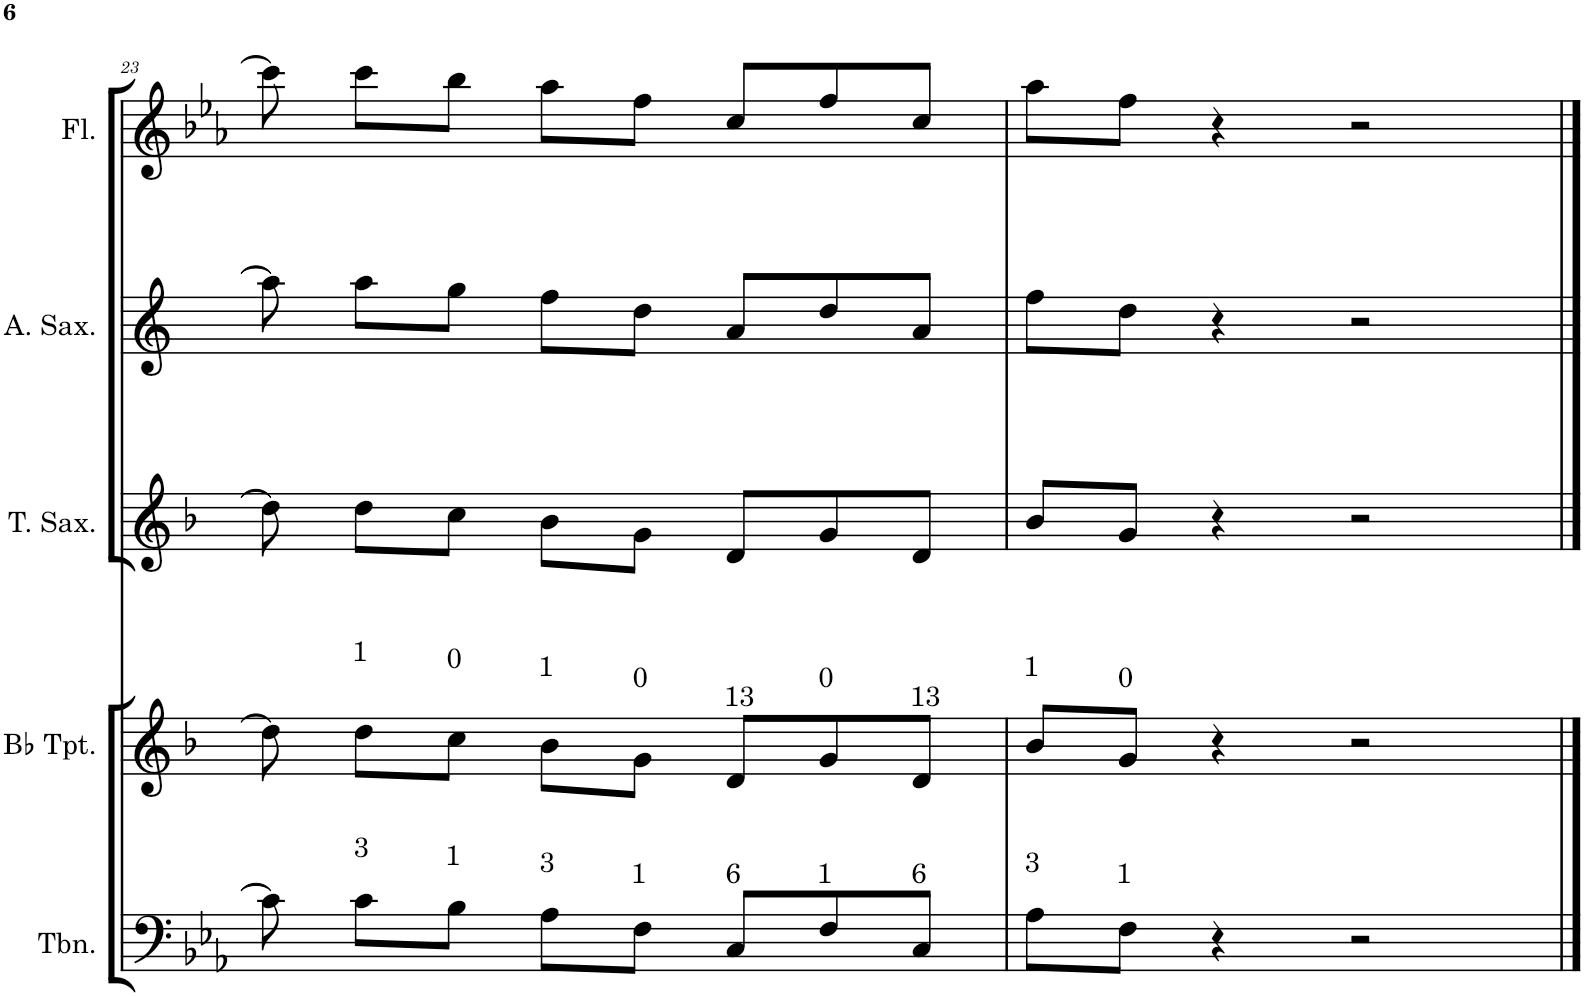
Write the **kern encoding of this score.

**kern	**kern	**kern	**kern	**kern
*part5	*part4	*part3	*part2	*part1
*staff5	*staff4	*staff3	*staff2	*staff1
*I"Trombone	*I"Bb Trumpet	*I"Tenor Saxophone	*I"Alto Saxophone	*I"Flute
*I'Tbn.	*I'Bb Tpt.	*I'T. Sax.	*I'A. Sax.	*I'Fl.
!!LO:PB:g=z
*clefF4	*clefG2	*clefG2	*clefG2	*clefG2
*	*Trd1c2	*Trd8c14	*Trd5c9	*
*k[b-e-a-]	*k[b-]	*k[b-]	*k[]	*k[b-e-a-]
*M4/4	*M4/4	*M4/4	*M4/4	*M4/4
=23	=23	=23	=23	=23
8c\]	8dd\]	8dd\]	8aa\]	8ccc\]
!	!LO:TX:a:t=1	!	!	!
!LO:TX:a:t=3	!	!	!	!
8c\L	8dd\L	8dd\L	8aa\L	8ccc\L
!	!LO:TX:a:t=0	!	!	!
!LO:TX:a:t=1	!	!	!	!
8B-\J	8cc\J	8cc\J	8gg\J	8bb-\J
!	!LO:TX:a:t=1	!	!	!
!LO:TX:a:t=3	!	!	!	!
8A-\L	8b-\L	8b-\L	8ff\L	8aa-\L
!	!LO:TX:a:t=0	!	!	!
!LO:TX:a:t=1	!	!	!	!
8F\J	8g\J	8g\J	8dd\J	8ff\J
!	!LO:TX:a:t=13	!	!	!
!LO:TX:a:t=6	!	!	!	!
8C/L	8d/L	8d/L	8a/L	8cc/L
!	!LO:TX:a:t=0	!	!	!
!LO:TX:a:t=1	!	!	!	!
8F/	8g/	8g/	8dd/	8ff/
!	!LO:TX:a:t=13	!	!	!
!LO:TX:a:t=6	!	!	!	!
8C/J	8d/J	8d/J	8a/J	8cc/J
=24	=24	=24	=24	=24
!	!LO:TX:a:t=1	!	!	!
!LO:TX:a:t=3	!	!	!	!
8A-\L	8b-/L	8b-/L	8ff\L	8aa-\L
!	!LO:TX:a:t=0	!	!	!
!LO:TX:a:t=1	!	!	!	!
8F\J	8g/J	8g/J	8dd\J	8ff\J
4r	4r	4r	4r	4r
2r	2r	2r	2r	2r
==	==	==	==	==
*-	*-	*-	*-	*-
